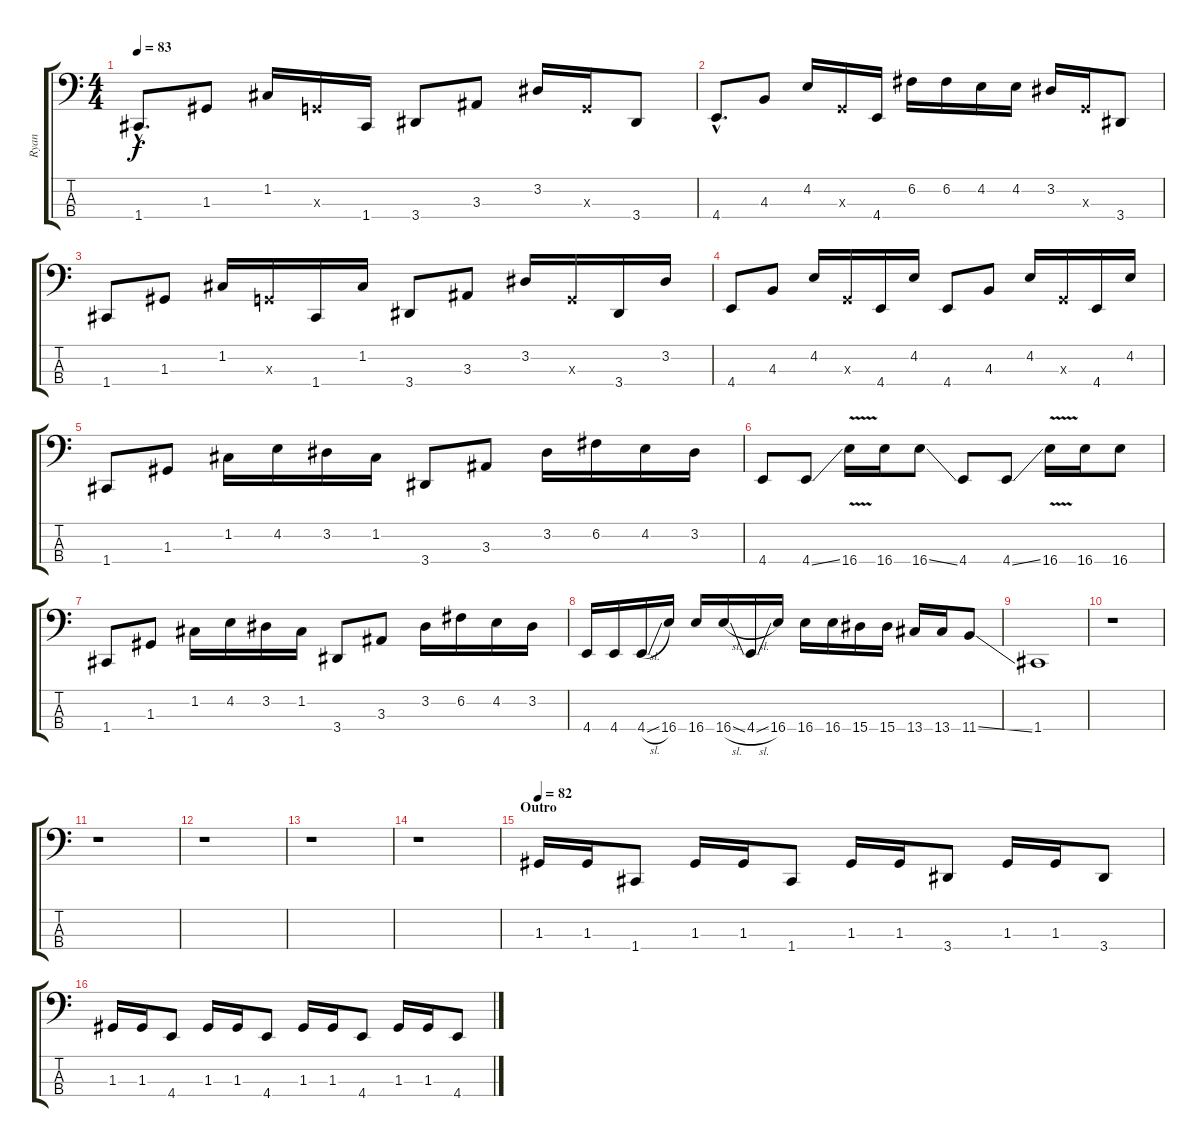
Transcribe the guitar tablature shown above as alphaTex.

\track ("Ryan" "Ryan") {instrument electricbassfinger}
\staff {score tabs}
\tuning (F2 C2 G1 C1) {hide}
\ts (4 4)
\tempo 83
\clef f4
\ks c
1.4{hac}.8{d dy f} 1.3.8 1.2.16 0.3{x}.16 1.4.16 3.4.8 3.3.8 3.2.16 0.3{x}.16 3.4.8 |
4.4{hac}.8{d} 4.3.8 4.2.16 0.3{x}.16 4.4.16 6.2.16 6.2.16 4.2.16 4.2.16 3.2.16 0.3{x}.16 3.4.8 |
1.4.8 1.3.8 1.2.16 0.3{x}.16 1.4.16 1.2.16 3.4.8 3.3.8 3.2.16 0.3{x}.16 3.4.16 3.2.16 |
4.4.8 4.3.8 4.2.16 0.3{x}.16 4.4.16 4.2.16 4.4.8 4.3.8 4.2.16 0.3{x}.16 4.4.16 4.2.16 |
1.4.8 1.3.8 1.2.16 4.2.16 3.2.16 1.2.16 3.4.8 3.3.8 3.2.16 6.2.16 4.2.16 3.2.16 |
4.4.8 4.4{ss}.8 16.4{v}.16 16.4.16 16.4{ss}.8 4.4.8 4.4{ss}.8 16.4{v}.16 16.4.16 16.4.8 |
1.4.8 1.3.8 1.2.16 4.2.16 3.2.16 1.2.16 3.4.8 3.3.8 3.2.16 6.2.16 4.2.16 3.2.16 |
4.4.16 4.4.16 4.4{sl}.16 16.4.16 16.4.16 16.4{sl}.16 4.4{sl}.16 16.4.16 16.4.16 16.4.16 15.4.16 15.4.16 13.4.16 13.4.16 11.4{ss}.8 |
1.4.1 |
r.1 |
r.1 |
r.1 |
r.1 |
r.1 |
\section ("" "Outro")
\tempo 82
1.3.16 1.3.16 1.4.8 1.3.16 1.3.16 1.4.8 1.3.16 1.3.16 3.4.8 1.3.16 1.3.16 3.4.8 |
1.3.16 1.3.16 4.4.8 1.3.16 1.3.16 4.4.8 1.3.16 1.3.16 4.4.8 1.3.16 1.3.16 4.4.8
